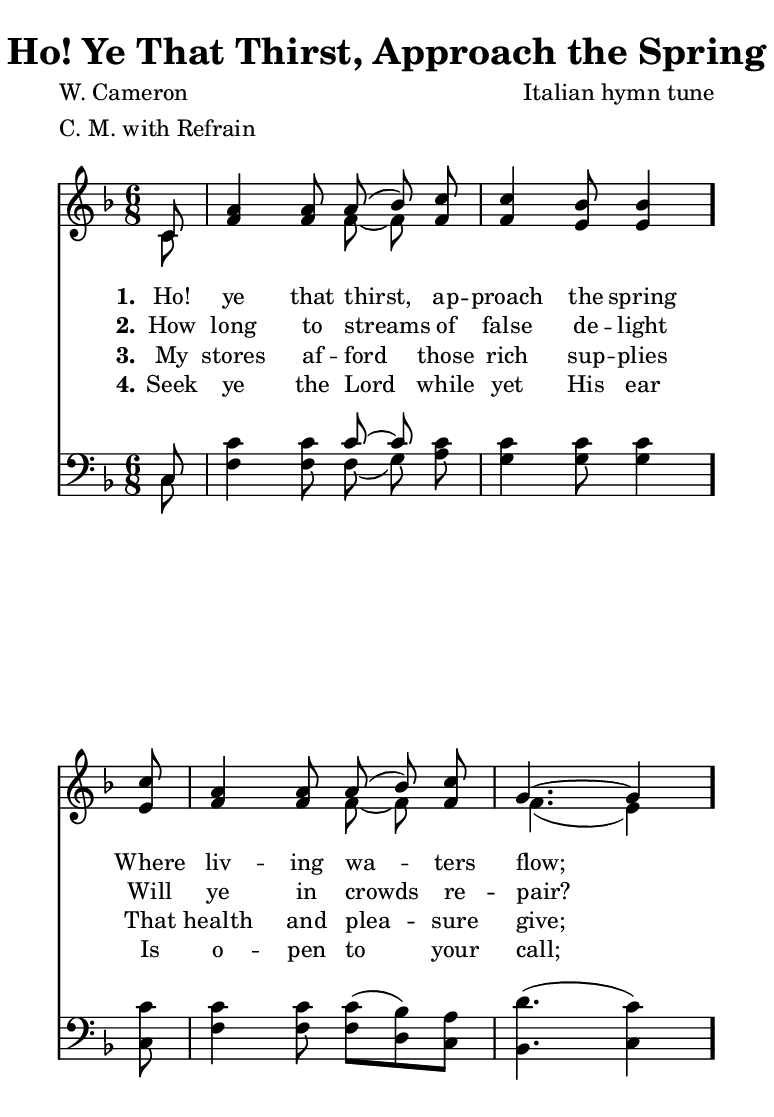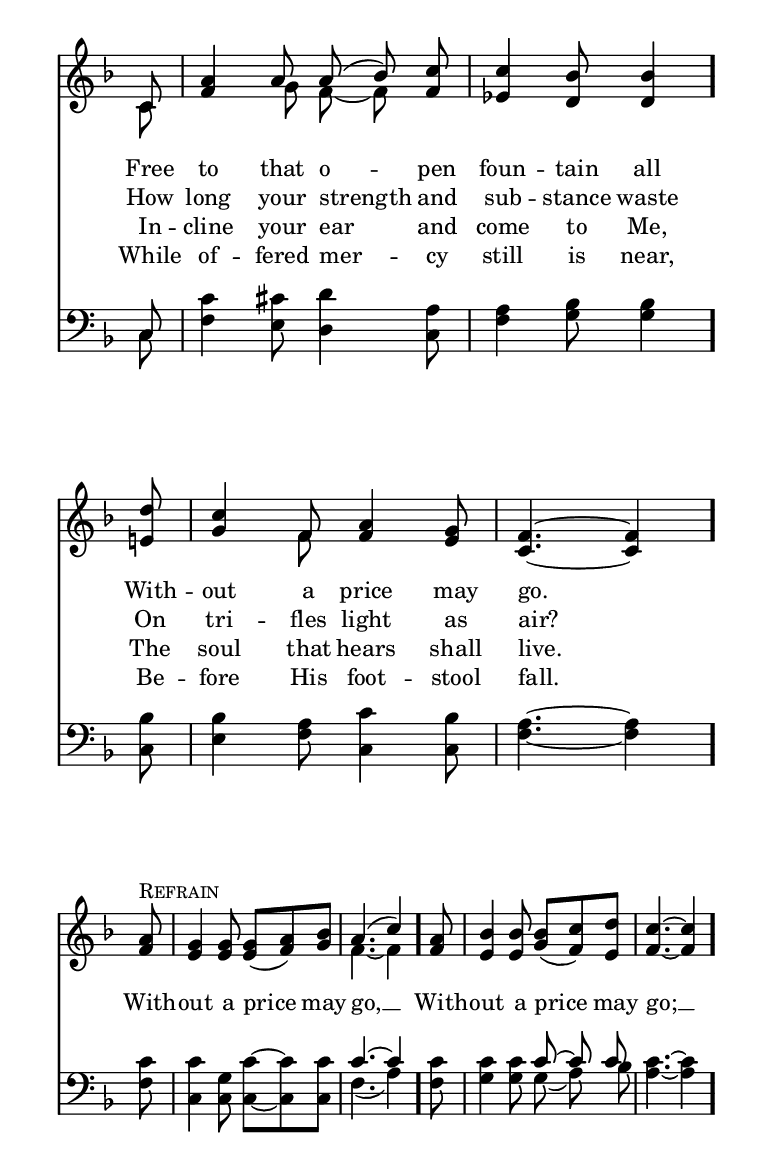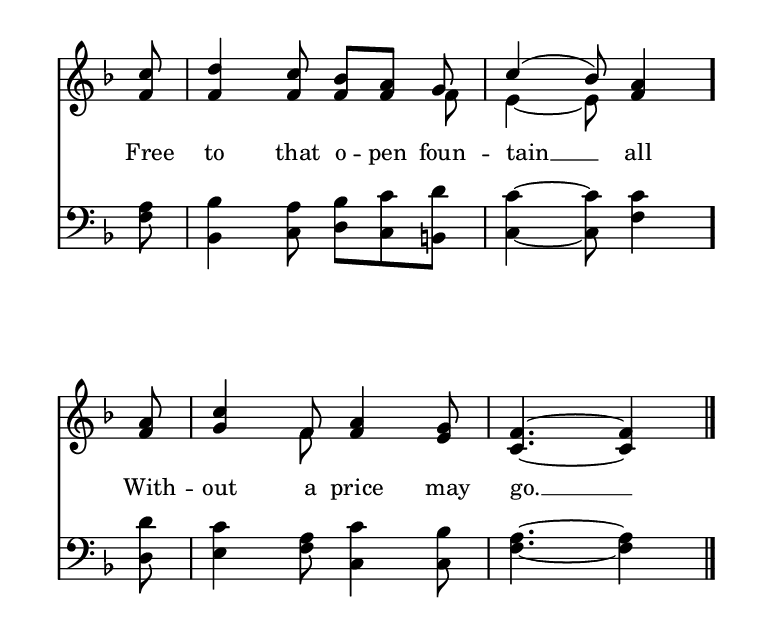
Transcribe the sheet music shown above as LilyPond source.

\include "common/global.ily"
\paper {
  \include "common/paper.ily"
  %ragged-bottom = ##t
  %ragged-last-bottom = ##t
  %systems-per-page = ##f
  %page-count = ##f
}

\header{
  hymnnumber = "93"
  title = "Ho! Ye That Thirst, Approach the Spring"
  tunename = "Torino"
  meter = "C. M. with Refrain"
  poet = "W. Cameron"
  composer = "Italian hymn tune" % TODO titlecase ?
  %copyright = ""
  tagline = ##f
}

% for fermata in MIDI
ta = { \tempo 4=80 }
tb = { \tempo 4=40 }

patternAA = { c8 | c4 c8 c8 c8 c8 | c4 c8 c4 }
patternAB = { c8 | c4 c8 c4    c8 | c4 c8 c4 }

patternBA = { c8 | c4 c8 c8 c8 c8 | c4.   c4 }
patternBB = { c8 | c4 c8 c4    c8 | c4.   c4 }
patternBC = { \patternAA }

global = {
  \include "common/overrides.ily"
  \override Staff.TimeSignature.style = #'numbered
  \time 6/8
  \override Score.MetronomeMark.transparent = ##t % hide all fermata changes too
  \ta
  \key f \major
  \partial 8
  \autoBeamOff
}

notesSoprano = {
\global
\relative c' {

  \changePitch \patternAA { c | a' a a( bes) c | c bes bes }
  \changePitch \patternBA { c | a a a( bes) c | g ~ g }
  \changePitch \patternAA { c, | a' a a( bes) c | c bes bes }
  \changePitch \patternBB { d | c f, a g | f ~ f }

  << s^\markup { \small \caps "Refrain" }
  \changePitch \patternBA { a | g g g( a) bes | a( c) } >>
  \changePitch \patternBA { a | bes bes bes( c) d | c ~ c }
  \changePitch \patternBC { c | d c bes a g | c( bes) a }
  \changePitch \patternBB { a | c f, a g | f ~ f }

  \bar "|."

}
}

notesAlto = {
\global
\relative e' {

  \changePitch \patternAA { c | f f f ~ f f | f e e }
  \changePitch \patternBA { e | f f f ~ f f | f( e) }
  \changePitch \patternAA { c | f g f ~ f f | ees d d }
  \changePitch \patternBB { e | g f f e | c ~ c }

  \changePitch \patternBA { f | e e e( f) g | f ~ f }
  \changePitch \patternBA { f | e e g( f) e | f ~ f }
  \changePitch \patternBC { f | f f f f f | e ~ e f }
  \changePitch \patternBB { f | g f f e | c ~ c }

}
}

notesTenor = {
\global
\relative a, {

  \changePitch \patternAA { c | c' c c ~ c c | c c c }
  \changePitch \patternBA { c | c c c( bes) a | d( c) }
  \changePitch \patternAB { c, | c' cis d a | a bes bes }
  \changePitch \patternBB { bes | bes a c bes | a ~ a }

  \changePitch \patternBA { c | c g c ~ c c | c ~ c }
  \changePitch \patternBA { c | c c c ~ c c | c ~ c }
  \changePitch \patternBC { a | bes a bes c d | c ~ c c }
  \changePitch \patternBB { d | c a c bes | a ~ a }

}
}

notesBass = {
\global
\relative f {

  \changePitch \patternAA { c | f f f( g) a | g g g }
  \changePitch \patternBA { c, | f f f( d) c | bes( c) }
  \changePitch \patternAB { c | f e d c | f g g }
  \changePitch \patternBB { c, | e f c c | f ~ f }

  \changePitch \patternBA { f | c c c ~ c c | f( a) }
  \changePitch \patternBA { f | g g g( a) bes | a ~ a }
  \changePitch \patternBC { f | bes, c d c b | c ~ c f }
  \changePitch \patternBB { d | e f c c | f ~ f }

}
}

Refrain = \lyricmode {

With -- out a price may go, __ \bar "."
With -- out a price may go; __ \bar "." \break
Free to that o -- pen foun -- tain __ all \bar "."
With -- out a price may go. __ \bar "." \break

}

wordsA = \lyricmode {
\set stanza = "1."

Ho! ye that thirst, ap -- proach the spring \bar "."
Where liv -- ing wa -- ters flow; \bar "." \break
Free to that o -- pen foun -- tain all \bar "."
With -- out a price may go. \bar "." \break

}

wordsB = \lyricmode {
\set stanza = "2."

How long to streams of false de -- light
Will ye in crowds re -- pair?
How long your strength and sub -- stance waste
On tri -- fles light as air?

\Refrain

}

wordsC = \lyricmode {
\set stanza = "3."

My stores af -- ford those rich sup -- plies
That health and plea -- sure give;
In -- cline your ear and come to Me,
The soul that hears shall live.

}

wordsD = \lyricmode {
\set stanza = "4."

Seek ye the Lord while yet His ear
Is o -- pen to your call;
While of -- fered mer -- cy still is near,
Be -- fore His foot -- stool fall.

}

\score {
  \context ChoirStaff <<
    \context Staff = upper <<
      \set ChoirStaff.systemStartDelimiter = #'SystemStartBar
      \partcombine #'(2 . 9) \notesSoprano \notesAlto
      \context NullVoice = sopranos { \voiceOne << \notesSoprano >> }
      \context NullVoice = altos { \voiceTwo << \notesAlto >> }
      \context Lyrics = one   \lyricsto sopranos \wordsA
      \context Lyrics = two   \lyricsto sopranos \wordsB
      \context Lyrics = three \lyricsto sopranos \wordsC
      \context Lyrics = four  \lyricsto sopranos \wordsD
    >>
    \context Staff = men <<
      \clef bass
      \partcombine #'(2 . 9) \notesTenor \notesBass
      \context NullVoice = tenors { \voiceOne << \notesTenor >> }
      \context NullVoice = basses { \voiceTwo << \notesBass >> }
    >>
  >>
  \layout {
    \include "common/layout.ily"
  }
  \midi{
    \include "common/midi.ily"
  }
}

\version "2.19.49"  % necessary for upgrading to future LilyPond versions.

% vi:set et ts=2 sw=2 ai nocindent syntax=lilypond:
